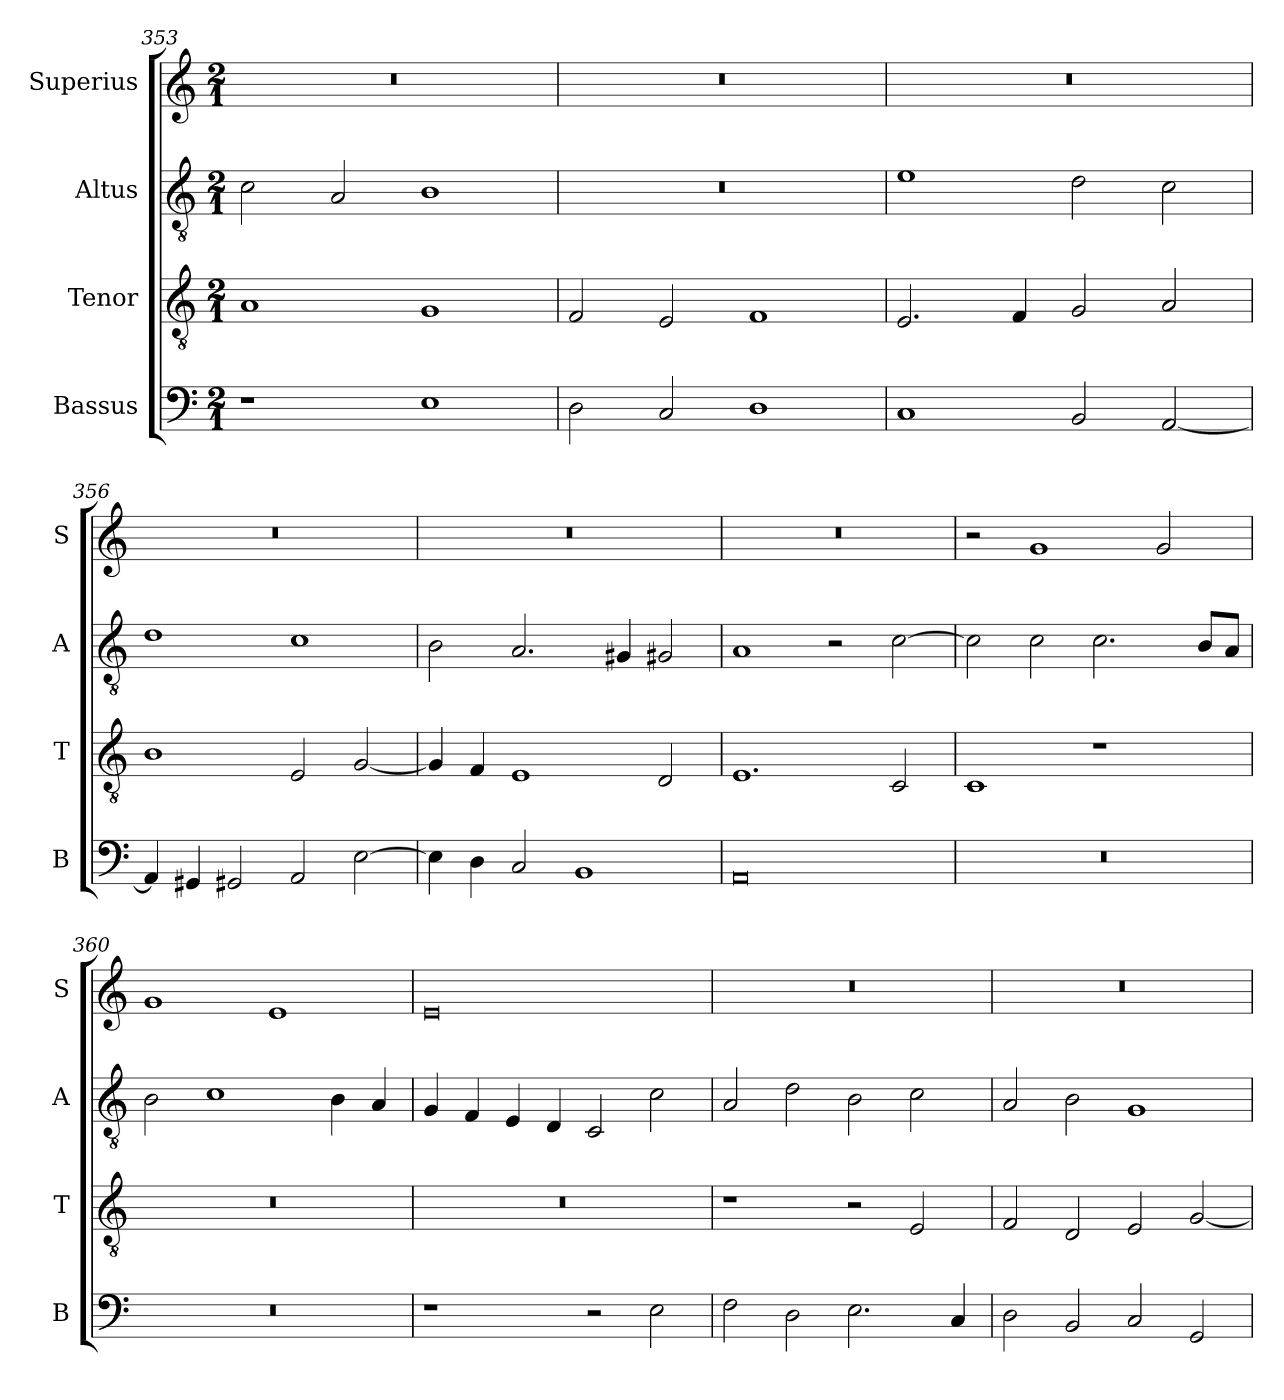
**kern	**kern	**kern	**kern
*part4	*part3	*part2	*part1
*staff4	*staff3	*staff2	*staff1
*I"Bassus	*I"Tenor	*I"Altus	*I"Superius
*I'B	*I'T	*I'A	*I'S
*clefF4	*clefGv2	*clefGv2	*clefG2
*k[]	*k[]	*k[]	*k[]
*M2/1	*M2/1	*M2/1	*M2/1
=353	=353	=353	=353
1r	1A	2c\	0r
.	.	2A/	.
1E	1G	1B	.
=354	=354	=354	=354
2D\	2F/	0r	0r
2C/	2E/	.	.
1D	1F	.	.
=355	=355	=355	=355
1C	2.E/	1e	0r
.	4F/	.	.
2BB/	2G/	2d\	.
[2AA/	2A/	2c\	.
=356	=356	=356	=356
4AA/]	1B	1d	0r
4GG#X/	.	.	.
2GG#X/	.	.	.
2AA/	2E/	1c	.
[2E\	[2G/	.	.
=357	=357	=357	=357
4E\]	4G/]	2B\	0r
4D\	4F/	.	.
2C/	1E	2.A/	.
1BB	.	.	.
.	.	4G#X/	.
.	2D/	2G#X/	.
=358	=358	=358	=358
0AA	1.E	1A	0r
.	.	2r	.
.	2C/	[2c\	.
=359	=359	=359	=359
0r	1C	2c\]	2r
.	.	2c\	1g
.	1r	2.c\	.
.	.	.	2g/
.	.	8B/L	.
.	.	8A/J	.
=360	=360	=360	=360
0r	0r	2B\	1g
.	.	1c	.
.	.	.	1e
.	.	4B\	.
.	.	4A/	.
=361	=361	=361	=361
1r	0r	4G/	0e
.	.	4F/	.
.	.	4E/	.
.	.	4D/	.
2r	.	2C/	.
2E\	.	2c\	.
=362	=362	=362	=362
2F\	1r	2A/	0r
2D\	.	2d\	.
2.E\	2r	2B\	.
.	2E/	2c\	.
4C/	.	.	.
=363	=363	=363	=363
2D\	2F/	2A/	0r
2BB/	2D/	2B\	.
2C/	2E/	1G	.
2GG/	[2G/	.	.
=	=	=	=
*-	*-	*-	*-
